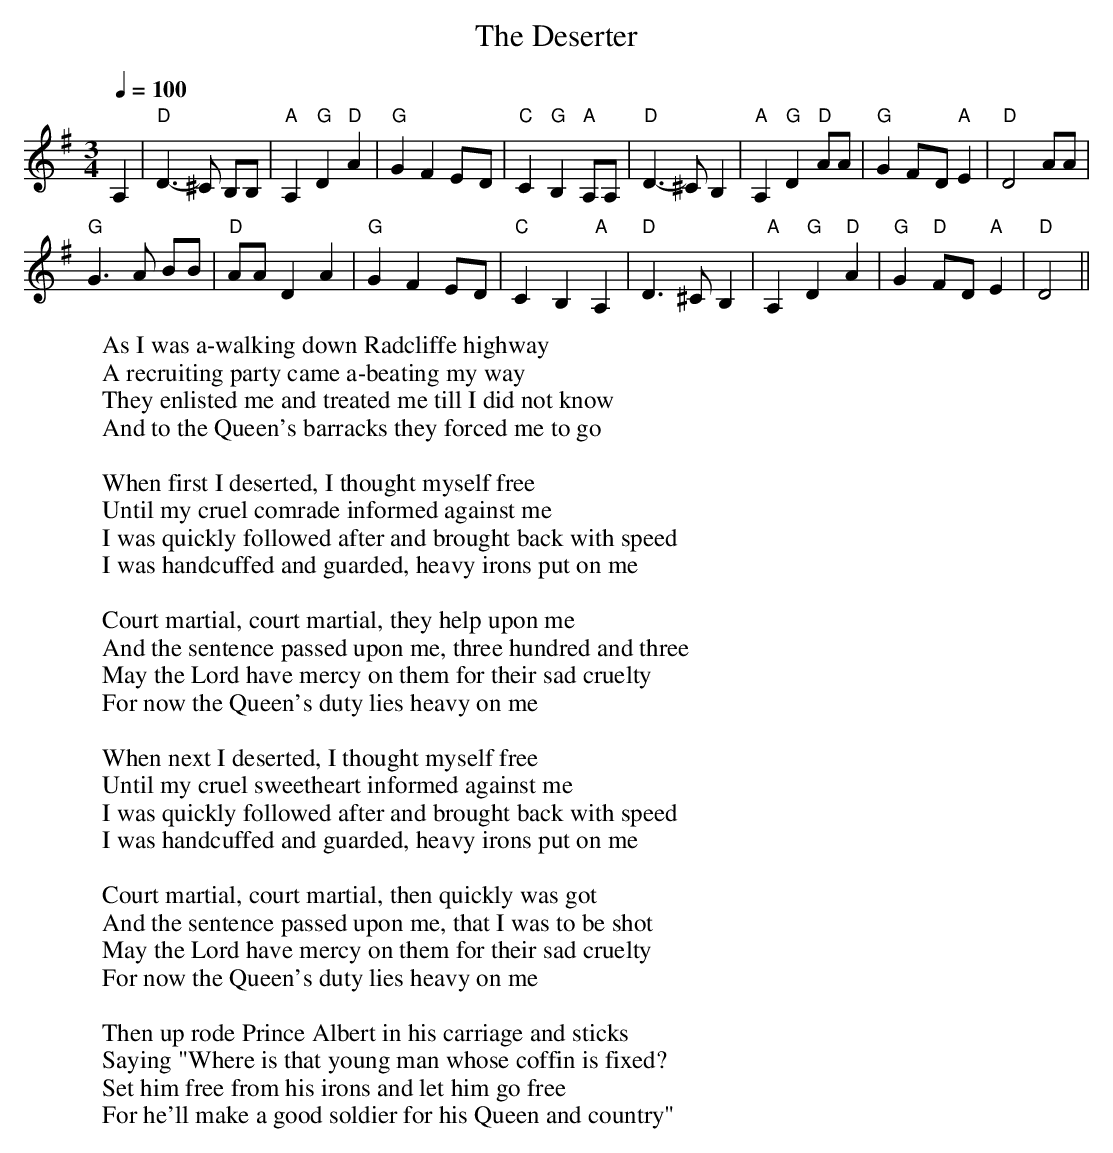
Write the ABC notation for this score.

X:1
T:Deserter, The
M:3/4
L:1/8
Q:1/4=100
W:As I was a-walking down Radcliffe highway
W:A recruiting party came a-beating my way
W:They enlisted me and treated me till I did not know
W:And to the Queen's barracks they forced me to go
W:
W:When first I deserted, I thought myself free
W:Until my cruel comrade informed against me
W:I was quickly followed after and brought back with speed
W:I was handcuffed and guarded, heavy irons put on me
W:
W:Court martial, court martial, they help upon me
W:And the sentence passed upon me, three hundred and three
W:May the Lord have mercy on them for their sad cruelty
W:For now the Queen's duty lies heavy on me
W:
W:When next I deserted, I thought myself free
W:Until my cruel sweetheart informed against me
W:I was quickly followed after and brought back with speed
W:I was handcuffed and guarded, heavy irons put on me
W:
W:Court martial, court martial, then quickly was got
W:And the sentence passed upon me, that I was to be shot
W:May the Lord have mercy on them for their sad cruelty
W:For now the Queen's duty lies heavy on me
W:
W:Then up rode Prince Albert in his carriage and sticks
W:Saying "Where is that young man whose coffin is fixed?
W:Set him free from his irons and let him go free
W:For he'll make a good soldier for his Queen and country"
K:G
A,2 |"D"D3-^C B,B,|"A"A,2 "G"D2 "D"A2|"G"G2 F2 E-D|"C"C2 "G"B,2 "A"A,A,|\
"D"D3-^C B,2|"A"A,2 "G"D2 "D"AA|"G"G2 F-D "A"E2|"D"D4 AA|
"G"G3A BB|"D"AA D2 A2|"G"G2 F2 E-D|"C"C2- B,2 "A"A,2|\
"D"D3^C B,2|"A"A,2 "G"D2 "D"A2|"G"G2 "D"F-D "A"E2|"D"D4 ||
